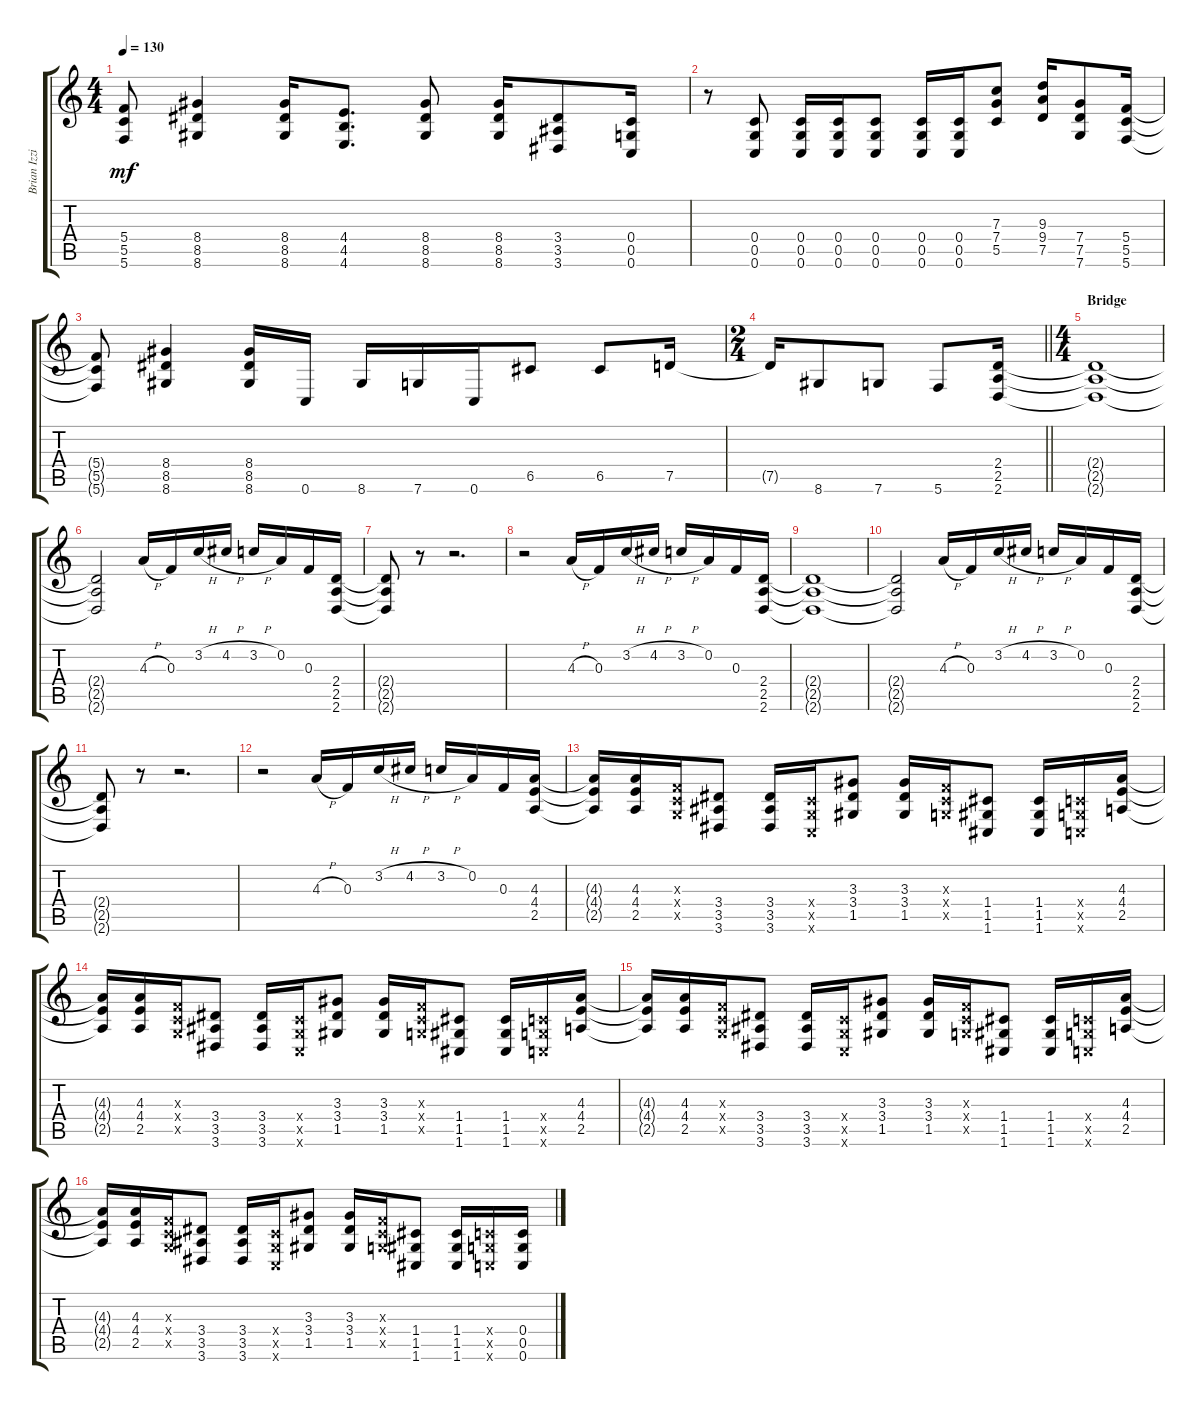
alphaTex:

\track ("Brian Izzi" "Brian Izzi") {instrument distortionguitar}
\staff {score tabs}
\tuning (D4 A3 F3 C3 G2 C2) {hide}
\ts (4 4)
\tempo 130
\clef g2
\ks c
(5.4{t} 5.5{t} 5.6{t}).8{dy mf} (8.4 8.5 8.6).4 (8.4 8.5 8.6).16 (4.4 4.5 4.6).8{d} (8.4 8.5 8.6).8 (8.4 8.5 8.6).16 (3.4 3.5 3.6).8 (0.4 0.5 0.6).16 |
r.8 (0.4 0.5 0.6).8 (0.4 0.5 0.6).16 (0.4 0.5 0.6).16 (0.4 0.5 0.6).8 (0.4 0.5 0.6).16 (0.4 0.5 0.6).16 (7.3 7.4 5.5).8 (9.3 9.4 7.5).16 (7.4 7.5 7.6).8 (5.4 5.5 5.6).16 |
(5.4{t} 5.5{t} 5.6{t}).8 (8.4 8.5 8.6).4 (8.4 8.5 8.6).16 0.6.16 8.6.16 7.6.16 0.6.16 6.5.8 6.5.8 7.5.16 |
\ts (2 4)
\barLineRight lightlight
7.5{t}.16 8.6.8 7.6.8 5.6.8 (2.4 2.5 2.6).16 |
\ts (4 4)
\section ("" "Bridge")
(2.4{t} 2.5{t} 2.6{t}).1 |
(2.4{t} 2.5{t} 2.6{t}).2 4.3{h}.16 0.3.16 3.2{h}.16 4.2{h}.16 3.2{h}.16 0.2.16 0.3.16 (2.4 2.5 2.6).16 |
(2.4{t} 2.5{t} 2.6{t}).8 r.8 r.2{d} |
r.2 4.3{h}.16 0.3.16 3.2{h}.16 4.2{h}.16 3.2{h}.16 0.2.16 0.3.16 (2.4 2.5 2.6).16 |
(2.4{t} 2.5{t} 2.6{t}).1 |
(2.4{t} 2.5{t} 2.6{t}).2 4.3{h}.16 0.3.16 3.2{h}.16 4.2{h}.16 3.2{h}.16 0.2.16 0.3.16 (2.4 2.5 2.6).16 |
(2.4{t} 2.5{t} 2.6{t}).8 r.8 r.2{d} |
r.2 4.3{h}.16 0.3.16 3.2{h}.16 4.2{h}.16 3.2{h}.16 0.2.16 0.3.16 (4.3 4.4 2.5).16 |
(4.3{t} 4.4{t} 2.5{t}).16 (4.3 4.4 2.5).16 (0.3{x} 0.4{x} 0.5{x}).16 (3.4 3.5 3.6).8 (3.4 3.5 3.6).16 (0.4{x} 0.5{x} 0.6{x}).16 (3.3 3.4 1.5).8 (3.3 3.4 1.5).16 (0.3{x} 0.4{x} 0.5{x}).16 (1.4 1.5 1.6).8 (1.4 1.5 1.6).16 (0.4{x} 0.5{x} 0.6{x}).16 (4.3 4.4 2.5).16 |
(4.3{t} 4.4{t} 2.5{t}).16 (4.3 4.4 2.5).16 (0.3{x} 0.4{x} 0.5{x}).16 (3.4 3.5 3.6).8 (3.4 3.5 3.6).16 (0.4{x} 0.5{x} 0.6{x}).16 (3.3 3.4 1.5).8 (3.3 3.4 1.5).16 (0.3{x} 0.4{x} 0.5{x}).16 (1.4 1.5 1.6).8 (1.4 1.5 1.6).16 (0.4{x} 0.5{x} 0.6{x}).16 (4.3 4.4 2.5).16 |
(4.3{t} 4.4{t} 2.5{t}).16 (4.3 4.4 2.5).16 (0.3{x} 0.4{x} 0.5{x}).16 (3.4 3.5 3.6).8 (3.4 3.5 3.6).16 (0.4{x} 0.5{x} 0.6{x}).16 (3.3 3.4 1.5).8 (3.3 3.4 1.5).16 (0.3{x} 0.4{x} 0.5{x}).16 (1.4 1.5 1.6).8 (1.4 1.5 1.6).16 (0.4{x} 0.5{x} 0.6{x}).16 (4.3 4.4 2.5).16 |
(4.3{t} 4.4{t} 2.5{t}).16 (4.3 4.4 2.5).16 (0.3{x} 0.4{x} 0.5{x}).16 (3.4 3.5 3.6).8 (3.4 3.5 3.6).16 (0.4{x} 0.5{x} 0.6{x}).16 (3.3 3.4 1.5).8 (3.3 3.4 1.5).16 (0.3{x} 0.4{x} 0.5{x}).16 (1.4 1.5 1.6).8 (1.4 1.5 1.6).16 (0.4{x} 0.5{x} 0.6{x}).16 (0.4 0.5 0.6).16
